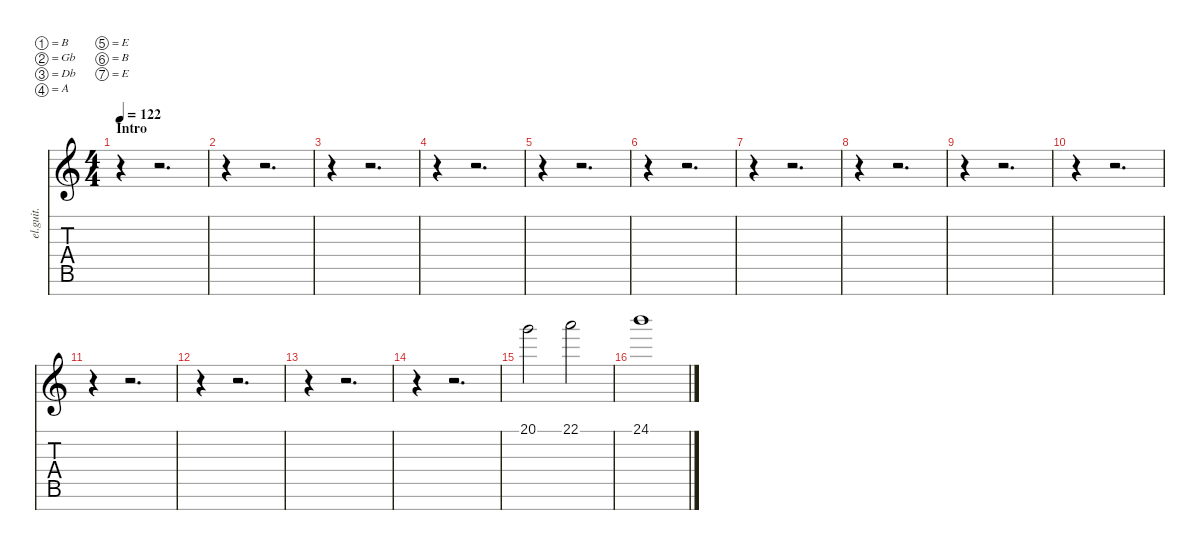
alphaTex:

\defaultSystemsLayout 4
\hideDynamics
\bracketExtendMode nobrackets
\track ("Clean 2" "el.guit.") {instrument distortionguitar}
\staff {score tabs}
\tuning (B3 Gb3 Db3 A2 E2 B1 E1)
\ts (4 4)
\beaming (8 2 2 2 2)
\section ("" "Intro")
\tempo 122
\clef g2
\ks c
r.4{dy mf instrument distortionguitar} r.2{d} |
r.4 r.2{d} |
r.4 r.2{d} |
r.4 r.2{d} |
r.4 r.2{d} |
r.4 r.2{d} |
r.4 r.2{d} |
r.4 r.2{d} |
r.4 r.2{d} |
r.4 r.2{d} |
r.4 r.2{d} |
r.4 r.2{d} |
r.4 r.2{d} |
r.4 r.2{d} |
20.1.2 22.1.2 |
24.1.1
